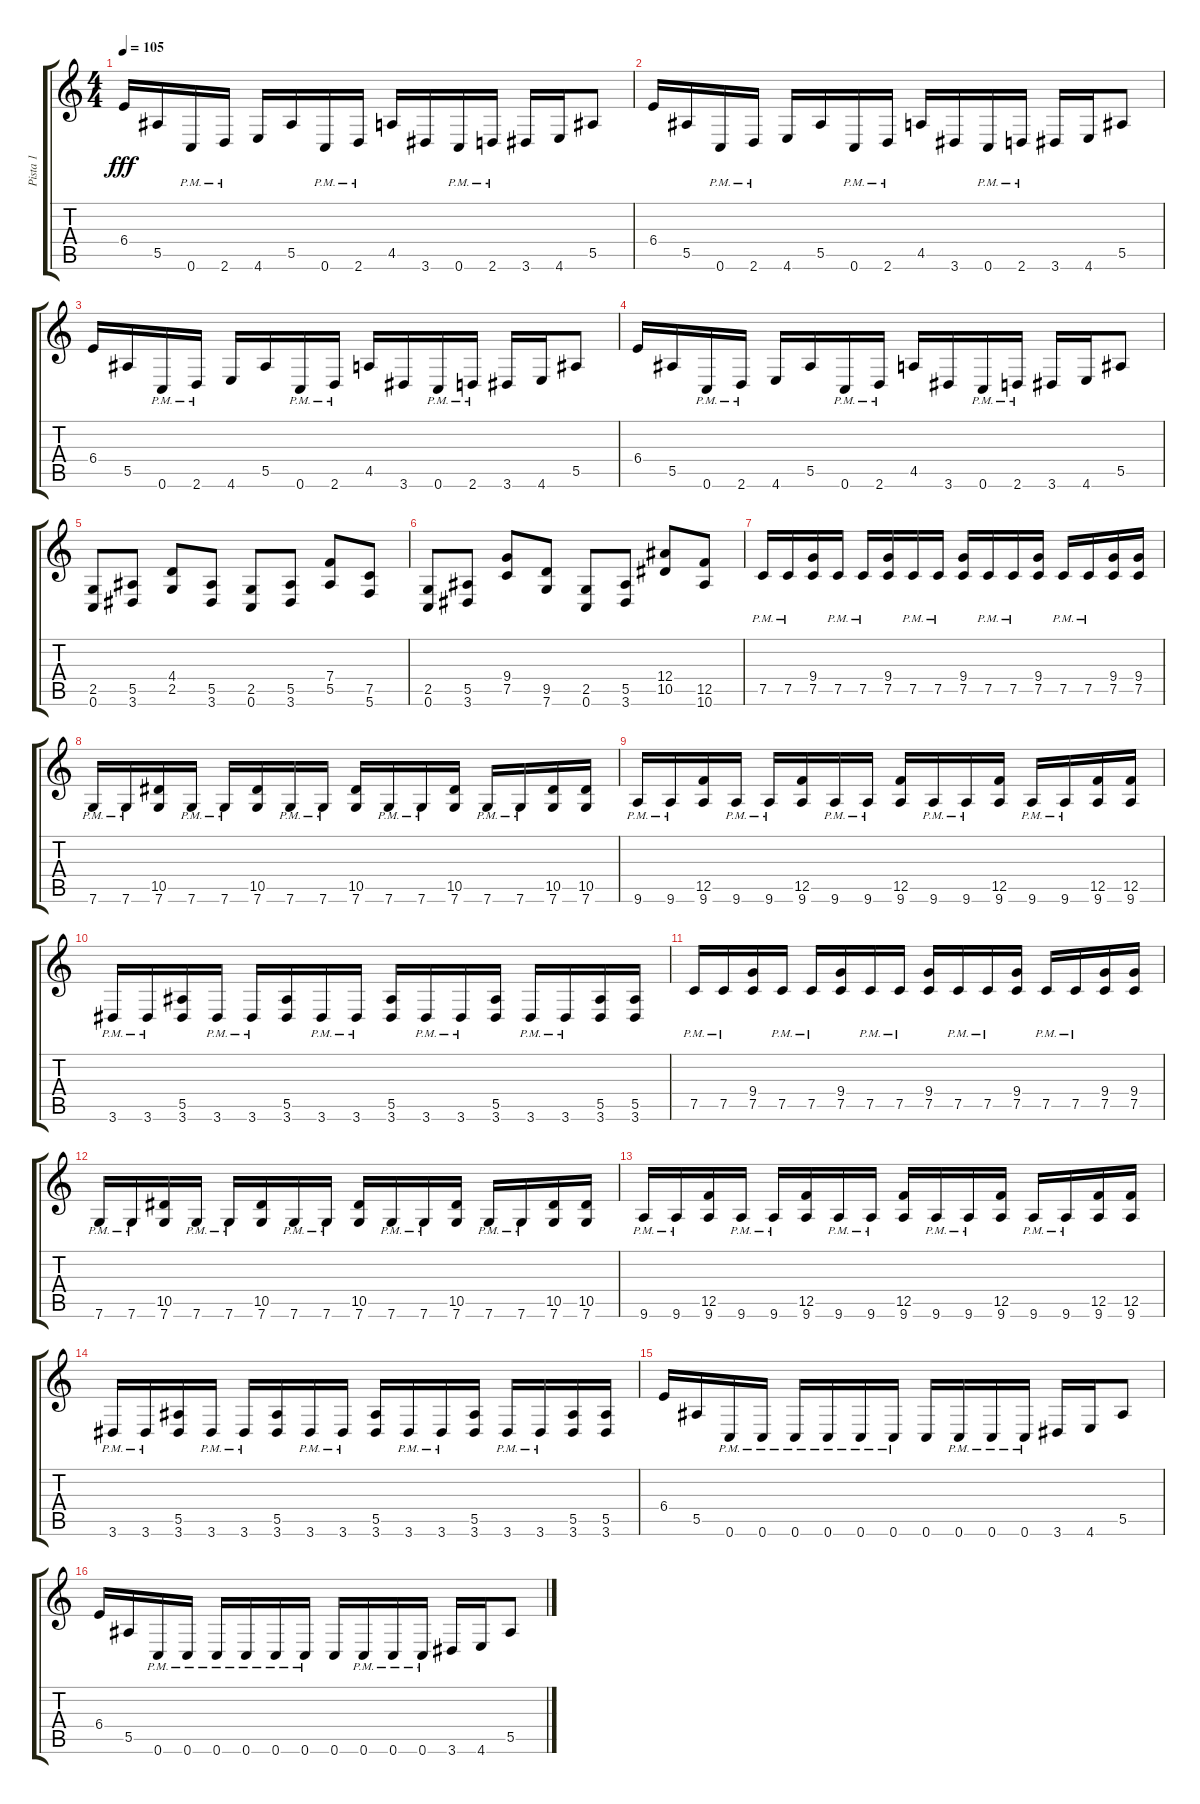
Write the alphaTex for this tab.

\track ("Pista 1" "Pista 1") {instrument distortionguitar}
\staff {score tabs}
\tuning (C4 G3 Eb3 Bb2 F2 C2) {hide}
\ts (4 4)
\tempo 105
\clef g2
\ks c
6.4.16{dy fff} 5.5.16 0.6{pm}.16 2.6{pm}.16 4.6.16 5.5.16 0.6{pm}.16 2.6{pm}.16 4.5.16 3.6.16 0.6{pm}.16 2.6{pm}.16 3.6.16 4.6.16 5.5.8 |
6.4.16 5.5.16 0.6{pm}.16 2.6{pm}.16 4.6.16 5.5.16 0.6{pm}.16 2.6{pm}.16 4.5.16 3.6.16 0.6{pm}.16 2.6{pm}.16 3.6.16 4.6.16 5.5.8 |
6.4.16 5.5.16 0.6{pm}.16 2.6{pm}.16 4.6.16 5.5.16 0.6{pm}.16 2.6{pm}.16 4.5.16 3.6.16 0.6{pm}.16 2.6{pm}.16 3.6.16 4.6.16 5.5.8 |
6.4.16 5.5.16 0.6{pm}.16 2.6{pm}.16 4.6.16 5.5.16 0.6{pm}.16 2.6{pm}.16 4.5.16 3.6.16 0.6{pm}.16 2.6{pm}.16 3.6.16 4.6.16 5.5.8 |
(2.5 0.6).8 (5.5 3.6).8 (4.4 2.5).8 (5.5 3.6).8 (2.5 0.6).8 (5.5 3.6).8 (7.4 5.5).8 (7.5 5.6).8 |
(2.5 0.6).8 (5.5 3.6).8 (9.4 7.5).8 (9.5 7.6).8 (2.5 0.6).8 (5.5 3.6).8 (12.4 10.5).8 (12.5 10.6).8 |
7.5{pm}.16 7.5{pm}.16 (9.4 7.5).16 7.5{pm}.16 7.5{pm}.16 (9.4 7.5).16 7.5{pm}.16 7.5{pm}.16 (9.4 7.5).16 7.5{pm}.16 7.5{pm}.16 (9.4 7.5).16 7.5{pm}.16 7.5{pm}.16 (9.4 7.5).16 (9.4 7.5).16 |
7.6{pm}.16 7.6{pm}.16 (10.5 7.6).16 7.6{pm}.16 7.6{pm}.16 (10.5 7.6).16 7.6{pm}.16 7.6{pm}.16 (10.5 7.6).16 7.6{pm}.16 7.6{pm}.16 (10.5 7.6).16 7.6{pm}.16 7.6{pm}.16 (10.5 7.6).16 (10.5 7.6).16 |
9.6{pm}.16 9.6{pm}.16 (12.5 9.6).16 9.6{pm}.16 9.6{pm}.16 (12.5 9.6).16 9.6{pm}.16 9.6{pm}.16 (12.5 9.6).16 9.6{pm}.16 9.6{pm}.16 (12.5 9.6).16 9.6{pm}.16 9.6{pm}.16 (12.5 9.6).16 (12.5 9.6).16 |
3.6{pm}.16 3.6{pm}.16 (5.5 3.6).16 3.6{pm}.16 3.6{pm}.16 (5.5 3.6).16 3.6{pm}.16 3.6{pm}.16 (5.5 3.6).16 3.6{pm}.16 3.6{pm}.16 (5.5 3.6).16 3.6{pm}.16 3.6{pm}.16 (5.5 3.6).16 (5.5 3.6).16 |
7.5{pm}.16 7.5{pm}.16 (9.4 7.5).16 7.5{pm}.16 7.5{pm}.16 (9.4 7.5).16 7.5{pm}.16 7.5{pm}.16 (9.4 7.5).16 7.5{pm}.16 7.5{pm}.16 (9.4 7.5).16 7.5{pm}.16 7.5{pm}.16 (9.4 7.5).16 (9.4 7.5).16 |
7.6{pm}.16 7.6{pm}.16 (10.5 7.6).16 7.6{pm}.16 7.6{pm}.16 (10.5 7.6).16 7.6{pm}.16 7.6{pm}.16 (10.5 7.6).16 7.6{pm}.16 7.6{pm}.16 (10.5 7.6).16 7.6{pm}.16 7.6{pm}.16 (10.5 7.6).16 (10.5 7.6).16 |
9.6{pm}.16 9.6{pm}.16 (12.5 9.6).16 9.6{pm}.16 9.6{pm}.16 (12.5 9.6).16 9.6{pm}.16 9.6{pm}.16 (12.5 9.6).16 9.6{pm}.16 9.6{pm}.16 (12.5 9.6).16 9.6{pm}.16 9.6{pm}.16 (12.5 9.6).16 (12.5 9.6).16 |
3.6{pm}.16 3.6{pm}.16 (5.5 3.6).16 3.6{pm}.16 3.6{pm}.16 (5.5 3.6).16 3.6{pm}.16 3.6{pm}.16 (5.5 3.6).16 3.6{pm}.16 3.6{pm}.16 (5.5 3.6).16 3.6{pm}.16 3.6{pm}.16 (5.5 3.6).16 (5.5 3.6).16 |
6.4.16 5.5.16 0.6{pm}.16 0.6{pm}.16 0.6{pm}.16 0.6{pm}.16 0.6{pm}.16 0.6{pm}.16 0.6.16 0.6{pm}.16 0.6{pm}.16 0.6{pm}.16 3.6.16 4.6.16 5.5.8 |
6.4.16 5.5.16 0.6{pm}.16 0.6{pm}.16 0.6{pm}.16 0.6{pm}.16 0.6{pm}.16 0.6{pm}.16 0.6.16 0.6{pm}.16 0.6{pm}.16 0.6{pm}.16 3.6.16 4.6.16 5.5.8
